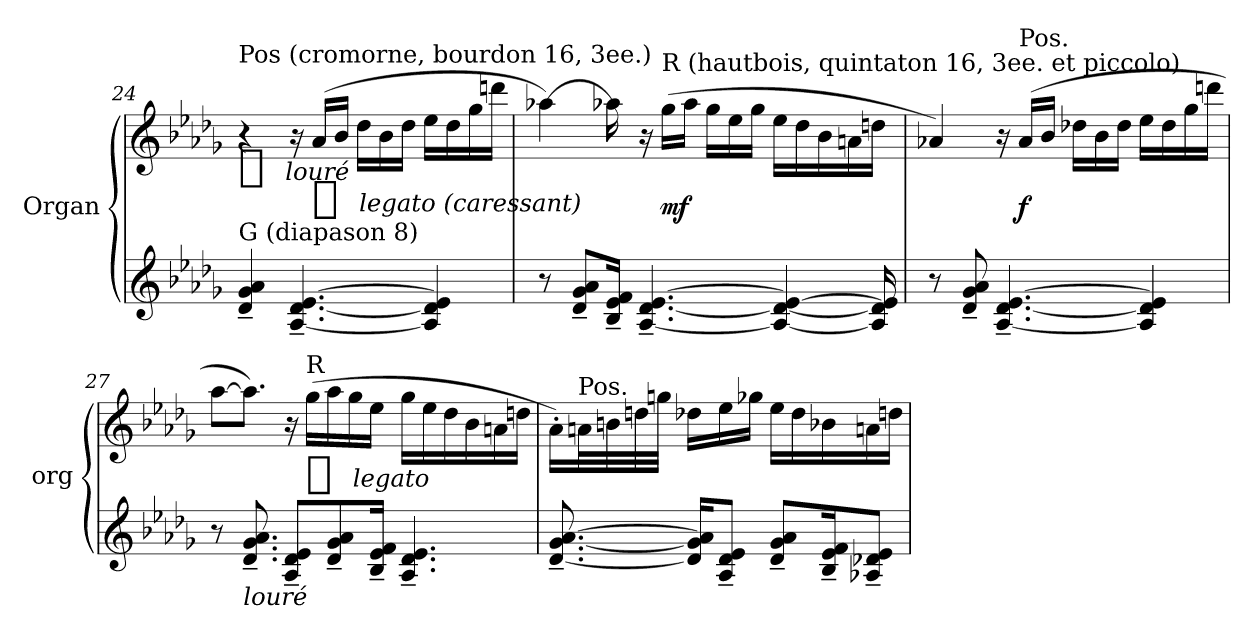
**kern	**kern	**dynam
*part1	*part1	*part1
*staff2	*staff1	*staff1/2
*I"Organ	*	*
*I'org	*	*
*clefG2	*clefG2	*
*k[b-e-a-d-g-]	*k[b-e-a-d-g-]	*
*D-:	*D-:	*
=24	=24	=24
!	!LO:TX:a:t=Pos (cromorne, bourdon 16, 3ee.)	!
!LO:TX:a:t=G (diapason 8)	!	!
!	!	!LO:DY:t=%s louré
4d-~ 4g-~ 4a-~	4r	mf
[4.A-~ [4.d-~ [4.e-~	16r	.
!	!	!LO:DY:t=%s legato (caressant)
.	(16a-LL	f
.	16b-JJ	.
.	16dd-LL	.
.	16b-	.
.	16dd-JJ	.
4A-] 4d-] 4e-]	16ee-LL	.
.	16dd-	.
.	16gg-	.
.	16dddnJJ	.
=25	=25	=25
8r	[4aa-X)	.
8d-~ 8g-~ 8a-~L	.	.
16B-~ 16e-~ 16f~Jk	16aa-X]	.
[4.A-~ [4.d-~ [4.e-~	16r	.
!	!LO:TX:a:t=R (hautbois, quintaton 16, 3ee. et piccolo)	!
.	(16gg-LL	mf
.	16aa-JJ	.
.	16gg-LL	.
.	16ee-	.
.	16gg-JJ	.
4A-_ 4d-_ 4e-_	16ee-LL	.
.	16dd-	.
.	16b-	.
.	16an	.
16A-] 16d-] 16e-]	16ddnJJ	.
=26	=26	=26
8r	4a-X)	.
8d-~ 8g-~ 8a-~	.	.
[4.A-~ [4.d-~ [4.e-~	16r	.
!	!LO:TX:a:t=Pos.	!
.	(>16a-LL	f
.	16b-JJ	.
.	16dd-XLL	.
.	16b-	.
.	16dd-JJ	.
4A-] 4d-] 4e-]	16ee-LL	.
.	16dd-	.
.	16gg-	.
.	16dddnJJ	.
=27	=27	=27
8r	[8aa-L	.
!LO:TX:b:i:t=louré	!	!
8.d-~ 8.g-~ 8.a-~	8.aa-J])	.
8A-~ 8d-~ 8e-~L	16r	.
!	!LO:TX:a:t=R	!
!	!	!LO:DY:t=%s legato
.	(16gg-LL	mf
8d-~ 8g-~ 8a-~	16aa-	.
.	16gg-	.
16B-~ 16e-~ 16f~Jk	16ee-JJ	.
4.A-~ 4.d-~ 4.e-~	16gg-LL	.
.	16ee-	.
.	16dd-	.
.	16b-	.
.	16an	.
.	16ddnJJ	.
=28	=28	=28
[8.d-~ [8.g-~ [8.a-~	16a-'LL)	.
!	!LO:TX:a:t=Pos.	!
.	32anL	.
.	32bn	.
.	32ddn	.
.	32ggnJJJ	.
16d-] 16g-] 16a-]KL	16dd-XLL	.
8A-~ 8d-~ 8e-~J	16ee-	.
.	16gg-XJJ	.
8d-~ 8g-~ 8a-~L	16ee-LL	.
.	16dd-	.
16B-~ 16e-~ 16f~K	16b-X	.
8A-X~ 8d-X~ 8e-~J	16an	.
.	16ddnJJ	.
=	=	=
*-	*-	*-
